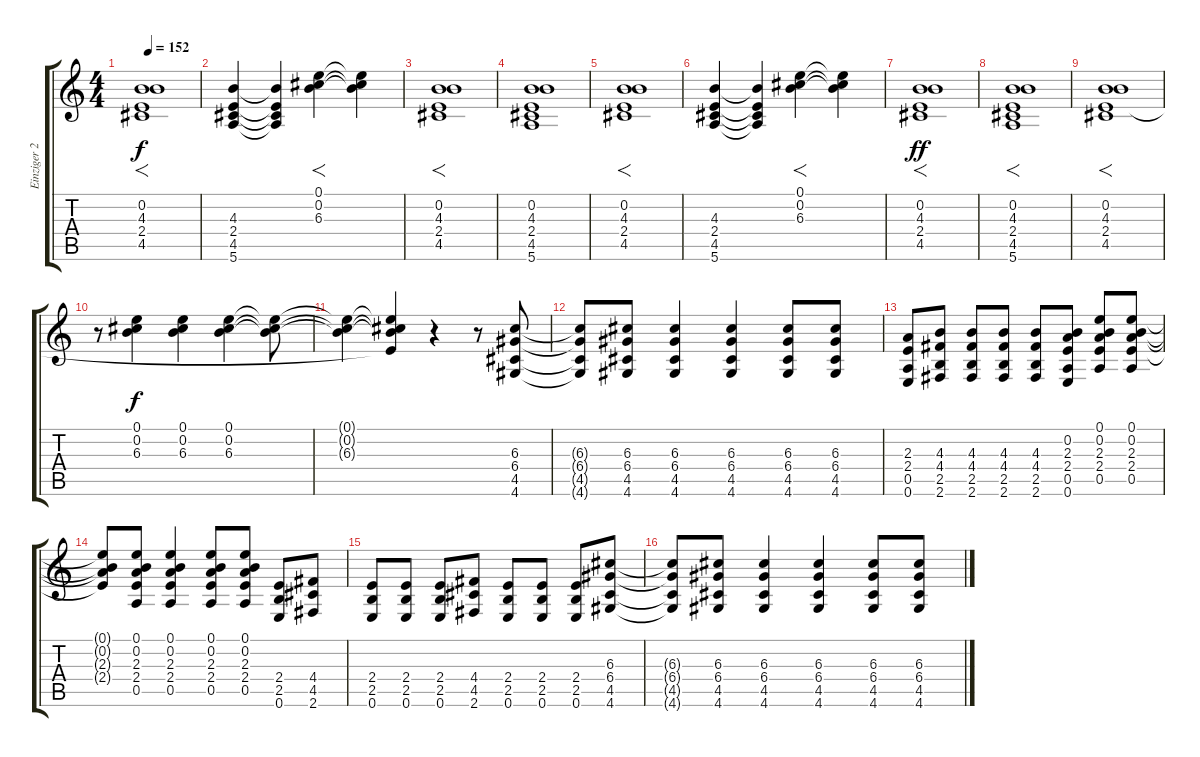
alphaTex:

\track ("Einziger 2" "Einziger 2") {instrument distortionguitar}
\staff {score tabs}
\tuning (E4 B3 G3 D3 A2 E2) {hide}
\ts (4 4)
\tempo 152
\clef g2
\ks c
(0.2 4.3 2.4 4.5).1{f dy f instrument distortionguitar} |
(4.3 2.4 4.5 5.6).4{volume 10 instrument synthstrings2} (4.3{t} 2.4{t} 4.5{t} 5.6{t}).4 (0.1 0.2 6.3).4{f instrument distortionguitar} (0.1{t} 0.2{t} 6.3{t}).4 |
(0.2 4.3 2.4 4.5).1{f instrument distortionguitar} |
(0.2 4.3 2.4 4.5 5.6).1{volume 10 instrument synthstrings2} |
(0.2 4.3 2.4 4.5).1{f instrument distortionguitar} |
(4.3 2.4 4.5 5.6).4{volume 10 instrument synthstrings2} (4.3{t} 2.4{t} 4.5{t} 5.6{t}).4 (0.1 0.2 6.3).4{f instrument distortionguitar} (0.1{t} 0.2{t} 6.3{t}).4 |
(0.2 4.3 2.4 4.5).1{f dy ff volume 14 instrument electricguitarjazz} |
(0.2 4.3 2.4 4.5 5.6).1{f} |
(0.2 4.3 2.4 4.5).1{f} |
r.8 (0.1 0.2 6.3).4{dy f} (0.1 0.2 6.3).4 (0.1 0.2 6.3).4 (0.1{t} 0.2{t} 6.3{t}).8 |
(0.1{t} 0.2{t} 6.3{t}).4 (0.1{t} 0.2{t} 6.3{t} 2.4{t}).4 r.4 r.8 (6.3 6.4 4.5 4.6).8{instrument distortionguitar} |
(6.3{t} 6.4{t} 4.5{t} 4.6{t}).8 (6.3 6.4 4.5 4.6).8{volume 12 instrument distortionguitar} (6.3 6.4 4.5 4.6).4 (6.3 6.4 4.5 4.6).4 (6.3 6.4 4.5 4.6).8 (6.3 6.4 4.5 4.6).8 |
(2.3 2.4 0.5 0.6).8 (4.3 4.4 2.5 2.6).8 (4.3 4.4 2.5 2.6).8 (4.3 4.4 2.5 2.6).8 (4.3 4.4 2.5 2.6).8 (0.2 2.3 2.4 0.5 0.6).8 (0.1 0.2 2.3 2.4 0.5).8 (0.1 0.2 2.3 2.4 0.5).8 |
(0.1{t} 0.2{t} 2.3{t} 2.4{t}).8 (0.1 0.2 2.3 2.4 0.5).8 (0.1 0.2 2.3 2.4 0.5).4 (0.1 0.2 2.3 2.4 0.5).8 (0.1 0.2 2.3 2.4 0.5).8 (2.4 2.5 0.6).8 (4.4 4.5 2.6).8 |
(2.4 2.5 0.6).8 (2.4 2.5 0.6).8 (2.4 2.5 0.6).8 (4.4 4.5 2.6).8 (2.4 2.5 0.6).8 (2.4 2.5 0.6).8 (2.4 2.5 0.6).8 (6.3 6.4 4.5 4.6).8 |
(6.3{t} 6.4{t} 4.5{t} 4.6{t}).8 (6.3 6.4 4.5 4.6).8{volume 13 instrument distortionguitar} (6.3 6.4 4.5 4.6).4 (6.3 6.4 4.5 4.6).4 (6.3 6.4 4.5 4.6).8 (6.3 6.4 4.5 4.6).8
